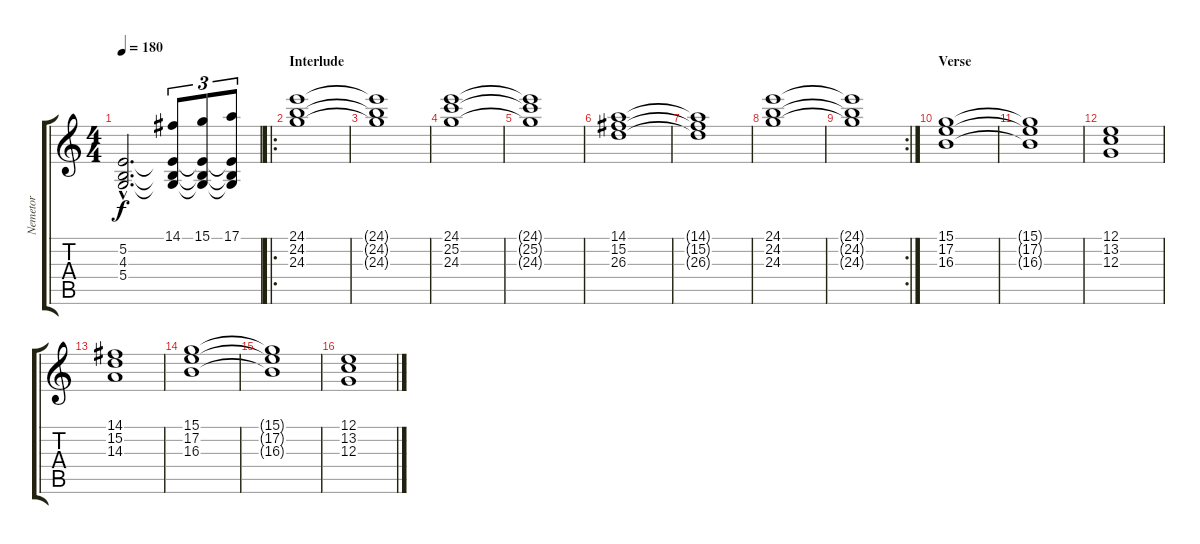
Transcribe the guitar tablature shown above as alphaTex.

\track ("Nemetor" "Nemetor") {instrument stringensemble1}
\staff {score tabs}
\tuning (E4 B3 G3 D3 A2 E2) {hide}
\ts (4 4)
\tempo 180
\clef g2
\ks c
(5.2{hac} 4.3{hac} 5.4{hac}).2{d dy f} (14.1 5.2{t} 4.3{t} 5.4{t}).8{tu (3 2)} (15.1 5.2{t} 4.3{t} 5.4{t}).8{tu (3 2)} (17.1 5.2{t} 4.3{t} 5.4{t}).8{tu (3 2)} |
\ro
\section ("" "Interlude")
(24.1 24.2 24.3).1 |
(24.1{t} 24.2{t} 24.3{t}).1 |
(24.1 25.2 24.3).1 |
(24.1{t} 25.2{t} 24.3{t}).1 |
(14.1 15.2 26.3).1 |
(14.1{t} 15.2{t} 26.3{t}).1 |
(24.1 24.2 24.3).1 |
\rc 2
(24.1{t} 24.2{t} 24.3{t}).1 |
\section ("" "Verse")
(15.1 17.2 16.3).1 |
(15.1{t} 17.2{t} 16.3{t}).1 |
(12.1 13.2 12.3).1 |
(14.1 15.2 14.3).1 |
(15.1 17.2 16.3).1 |
(15.1{t} 17.2{t} 16.3{t}).1 |
(12.1 13.2 12.3).1
